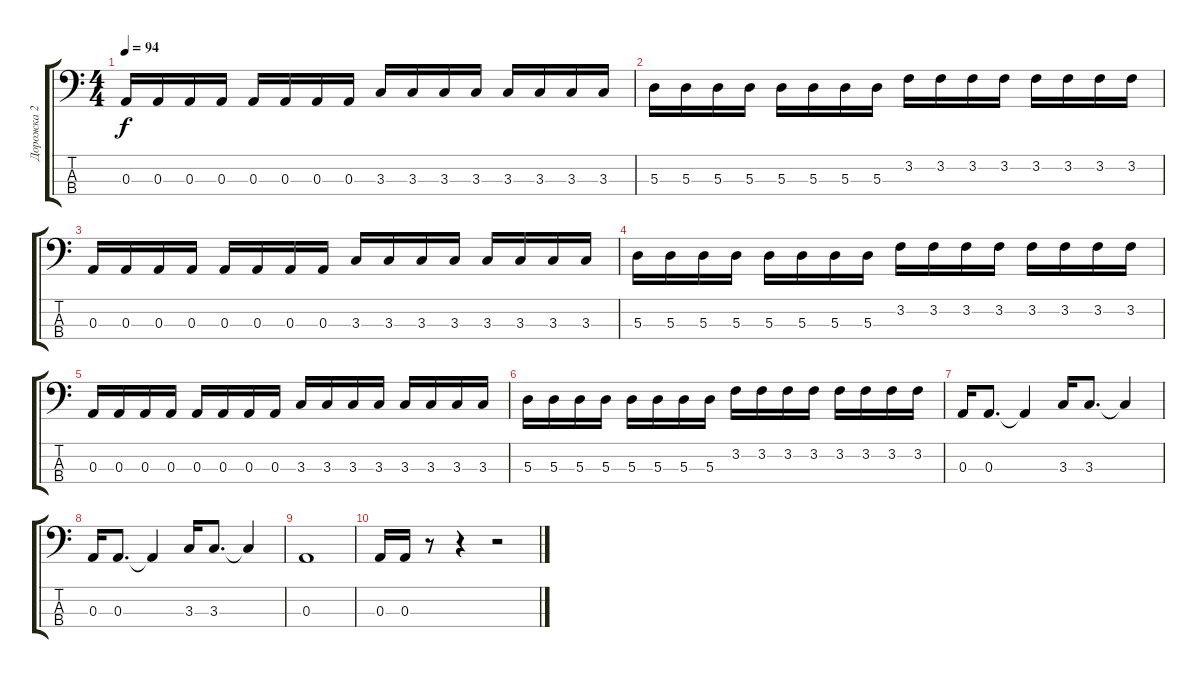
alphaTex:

\track ("Дорожка 2" "Дорожка 2") {instrument electricbassfinger}
\staff {score tabs}
\tuning (G2 D2 A1 E1) {hide}
\ts (4 4)
\tempo 94
\clef f4
\ks c
0.3.16{dy f} 0.3.16 0.3.16 0.3.16 0.3.16 0.3.16 0.3.16 0.3.16 3.3.16 3.3.16 3.3.16 3.3.16 3.3.16 3.3.16 3.3.16 3.3.16 |
5.3.16 5.3.16 5.3.16 5.3.16 5.3.16 5.3.16 5.3.16 5.3.16 3.2.16 3.2.16 3.2.16 3.2.16 3.2.16 3.2.16 3.2.16 3.2.16 |
0.3.16 0.3.16 0.3.16 0.3.16 0.3.16 0.3.16 0.3.16 0.3.16 3.3.16 3.3.16 3.3.16 3.3.16 3.3.16 3.3.16 3.3.16 3.3.16 |
5.3.16 5.3.16 5.3.16 5.3.16 5.3.16 5.3.16 5.3.16 5.3.16 3.2.16 3.2.16 3.2.16 3.2.16 3.2.16 3.2.16 3.2.16 3.2.16 |
0.3.16 0.3.16 0.3.16 0.3.16 0.3.16 0.3.16 0.3.16 0.3.16 3.3.16 3.3.16 3.3.16 3.3.16 3.3.16 3.3.16 3.3.16 3.3.16 |
5.3.16 5.3.16 5.3.16 5.3.16 5.3.16 5.3.16 5.3.16 5.3.16 3.2.16 3.2.16 3.2.16 3.2.16 3.2.16 3.2.16 3.2.16 3.2.16 |
0.3.16 0.3.8{d} 0.3{t}.4 3.3.16 3.3.8{d} 3.3{t}.4 |
0.3.16 0.3.8{d} 0.3{t}.4 3.3.16 3.3.8{d} 3.3{t}.4 |
0.3.1 |
0.3.16 0.3.16 r.8 r.4 r.2
